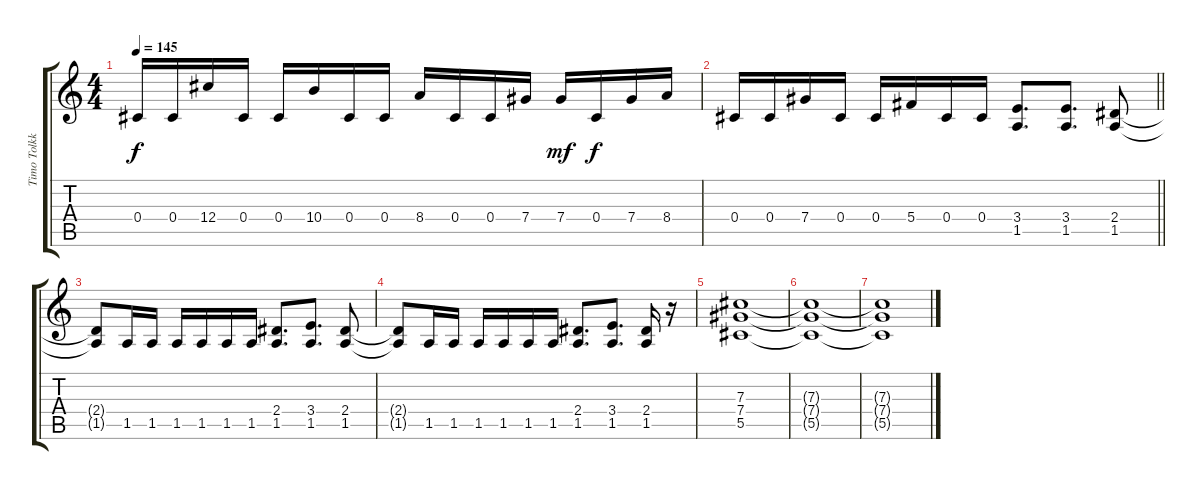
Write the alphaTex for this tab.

\track ("Timo Tolkki (rhythm)" "Timo Tolkk") {instrument distortionguitar}
\staff {score tabs}
\tuning (Eb4 Bb3 Gb3 Db3 Ab2 Eb2) {hide}
\ts (4 4)
\tempo 145
\clef g2
\ks c
0.4.16{dy f} 0.4.16 12.4.16 0.4.16 0.4.16 10.4.16 0.4.16 0.4.16 8.4.16 0.4.16 0.4.16 7.4.16 7.4.16{dy mf} 0.4.16{dy f} 7.4.16 8.4.16 |
\barLineRight lightlight
0.4.16 0.4.16 7.4.16 0.4.16 0.4.16 5.4.16 0.4.16 0.4.16 (3.4 1.5).8{d} (3.4 1.5).8{d} (2.4 1.5).8 |
(2.4{t} 1.5{t}).8 1.5.16 1.5.16 1.5.16 1.5.16 1.5.16 1.5.16 (2.4 1.5).8{d} (3.4 1.5).8{d} (2.4 1.5).8 |
(2.4{t} 1.5{t}).8 1.5.16 1.5.16 1.5.16 1.5.16 1.5.16 1.5.16 (2.4 1.5).8{d} (3.4 1.5).8{d} (2.4 1.5).16 r.16 |
(7.3 7.4 5.5).1{volume 6} |
(7.3{t} 7.4{t} 5.5{t}).1 |
(7.3{t} 7.4{t} 5.5{t}).1
